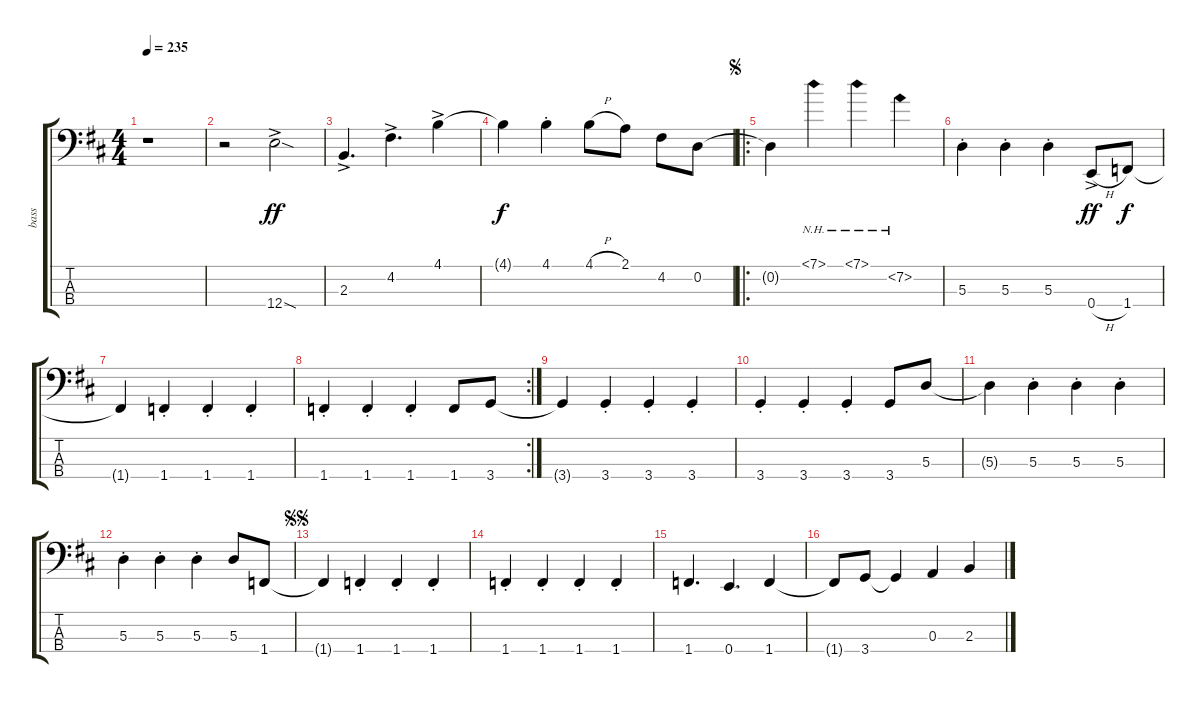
\track ("bass" "bass") {instrument electricbassfinger}
\staff {score tabs}
\tuning (G2 D2 A1 E1) {hide}
\ts (4 4)
\tempo 235
\clef f4
\ks d
r.1{dy f} |
r.2 12.4{sod ac}.2{dy ff} |
2.3{ac}.4{d} 4.2{ac}.4{d} 4.1{ac}.4 |
4.1{t}.4{dy f} 4.1{st}.4 4.1{h}.8 2.1.8 4.2.8 0.2.8 |
\ro
\jump segno
0.2{t}.4 7.1{nh}.4 7.1{nh}.4 7.2{nh}.4 |
5.3{st}.4 5.3{st}.4 5.3{st}.4 0.4{h ac}.8{dy ff} 1.4.8{dy f} |
1.4{t}.4 1.4{st}.4 1.4{st}.4 1.4{st}.4 |
\rc 2
1.4{st}.4 1.4{st}.4 1.4{st}.4 1.4.8 3.4.8 |
3.4{t}.4 3.4{st}.4 3.4{st}.4 3.4{st}.4 |
3.4{st}.4 3.4{st}.4 3.4{st}.4 3.4.8 5.3.8 |
5.3{t}.4 5.3{st}.4 5.3{st}.4 5.3{st}.4 |
5.3{st}.4 5.3{st}.4 5.3{st}.4 5.3.8 1.4.8 |
\jump segnosegno
1.4{t}.4 1.4{st}.4 1.4{st}.4 1.4{st}.4 |
1.4{st}.4 1.4{st}.4 1.4{st}.4 1.4{st}.4 |
1.4.4{d} 0.4.4{d} 1.4.4 |
1.4{t}.8 3.4.8 3.4{t}.4 0.3.4 2.3.4
